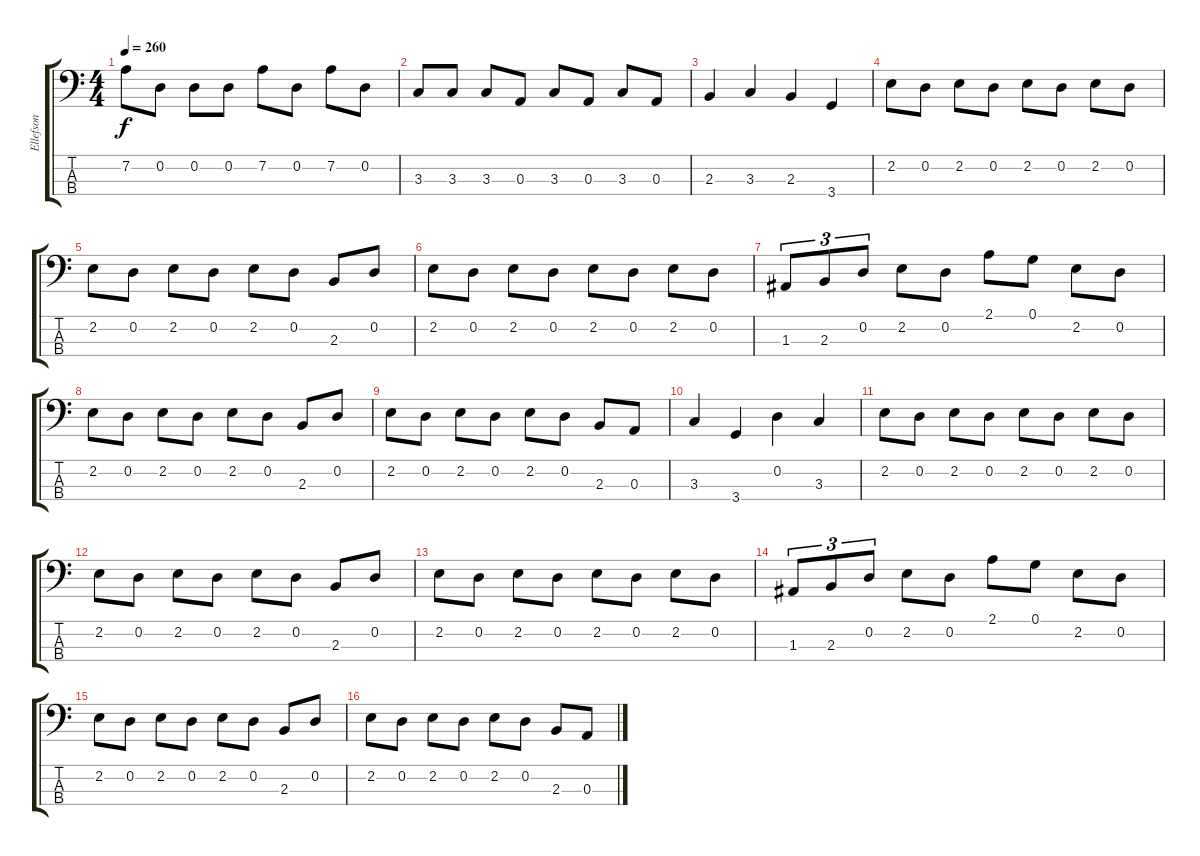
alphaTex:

\track ("Ellefson" "Ellefson") {instrument electricbasspick}
\staff {score tabs}
\tuning (G2 D2 A1 E1) {hide}
\ts (4 4)
\tempo 260
\clef f4
\ks c
7.2.8{dy f} 0.2.8 0.2.8 0.2.8 7.2.8 0.2.8 7.2.8 0.2.8 |
3.3.8 3.3.8 3.3.8 0.3.8 3.3.8 0.3.8 3.3.8 0.3.8 |
2.3.4 3.3.4 2.3.4 3.4.4 |
2.2.8 0.2.8 2.2.8 0.2.8 2.2.8 0.2.8 2.2.8 0.2.8 |
2.2.8 0.2.8 2.2.8 0.2.8 2.2.8 0.2.8 2.3.8 0.2.8 |
2.2.8 0.2.8 2.2.8 0.2.8 2.2.8 0.2.8 2.2.8 0.2.8 |
1.3.8{tu (3 2)} 2.3.8{tu (3 2)} 0.2.8{tu (3 2)} 2.2.8 0.2.8 2.1.8 0.1.8 2.2.8 0.2.8 |
2.2.8 0.2.8 2.2.8 0.2.8 2.2.8 0.2.8 2.3.8 0.2.8 |
2.2.8 0.2.8 2.2.8 0.2.8 2.2.8 0.2.8 2.3.8 0.3.8 |
3.3.4 3.4.4 0.2.4 3.3.4 |
2.2.8 0.2.8 2.2.8 0.2.8 2.2.8 0.2.8 2.2.8 0.2.8 |
2.2.8 0.2.8 2.2.8 0.2.8 2.2.8 0.2.8 2.3.8 0.2.8 |
2.2.8 0.2.8 2.2.8 0.2.8 2.2.8 0.2.8 2.2.8 0.2.8 |
1.3.8{tu (3 2)} 2.3.8{tu (3 2)} 0.2.8{tu (3 2)} 2.2.8 0.2.8 2.1.8 0.1.8 2.2.8 0.2.8 |
2.2.8 0.2.8 2.2.8 0.2.8 2.2.8 0.2.8 2.3.8 0.2.8 |
2.2.8 0.2.8 2.2.8 0.2.8 2.2.8 0.2.8 2.3.8 0.3.8
